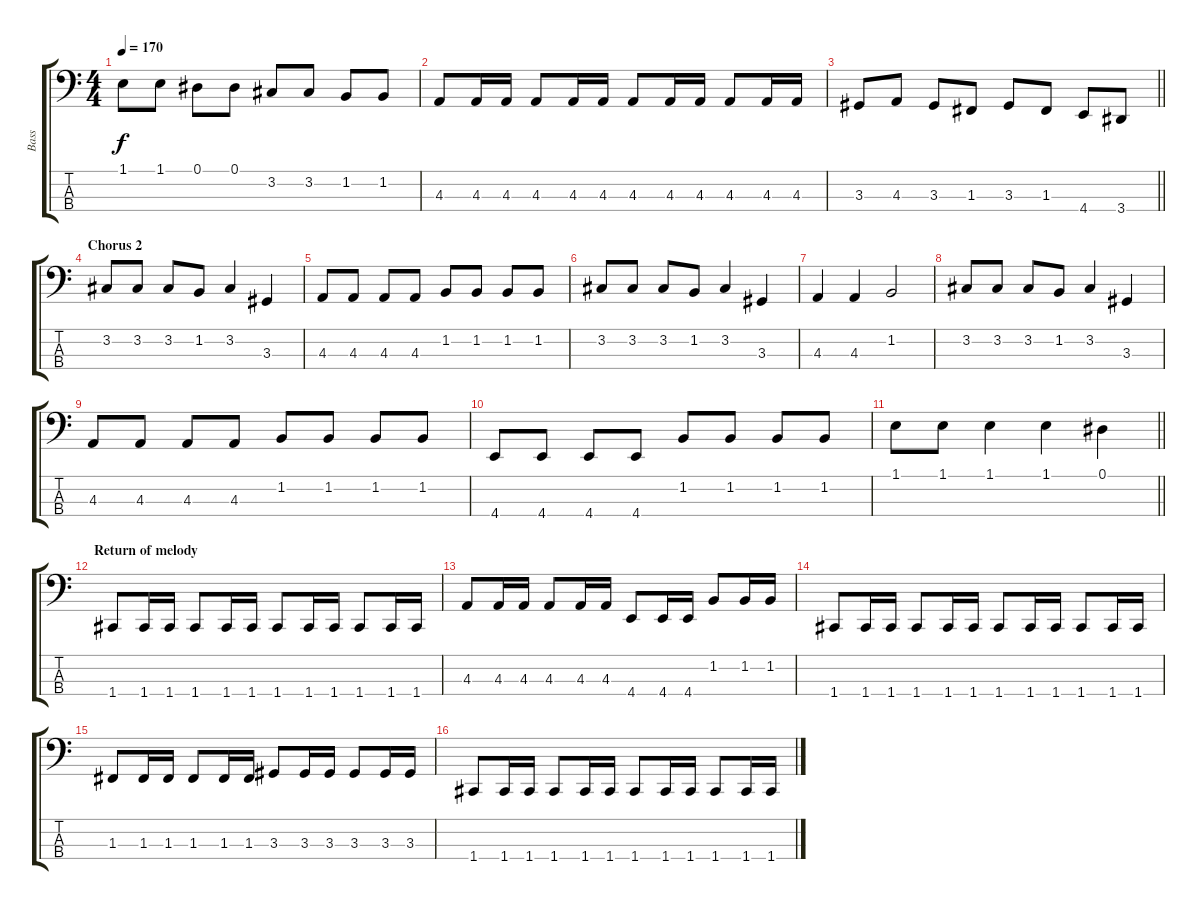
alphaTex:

\track ("Bass" "Bass") {instrument electricbasspick}
\staff {score tabs}
\tuning (Eb2 Bb1 F1 C1) {hide}
\ts (4 4)
\tempo 170
\clef f4
\ks c
1.1.8{dy f} 1.1.8 0.1.8 0.1.8 3.2.8 3.2.8 1.2.8 1.2.8 |
4.3.8 4.3.16 4.3.16 4.3.8 4.3.16 4.3.16 4.3.8 4.3.16 4.3.16 4.3.8 4.3.16 4.3.16 |
\barLineRight lightlight
3.3.8 4.3.8 3.3.8 1.3.8 3.3.8 1.3.8 4.4.8 3.4.8 |
\section ("" "Chorus 2")
3.2.8 3.2.8 3.2.8 1.2.8 3.2.4 3.3.4 |
4.3.8 4.3.8 4.3.8 4.3.8 1.2.8 1.2.8 1.2.8 1.2.8 |
3.2.8 3.2.8 3.2.8 1.2.8 3.2.4 3.3.4 |
4.3.4 4.3.4 1.2.2 |
3.2.8 3.2.8 3.2.8 1.2.8 3.2.4 3.3.4 |
4.3.8 4.3.8 4.3.8 4.3.8 1.2.8 1.2.8 1.2.8 1.2.8 |
4.4.8 4.4.8 4.4.8 4.4.8 1.2.8 1.2.8 1.2.8 1.2.8 |
\barLineRight lightlight
1.1.8 1.1.8 1.1.4 1.1.4 0.1.4 |
\section ("" "Return of melody")
1.4.8 1.4.16 1.4.16 1.4.8 1.4.16 1.4.16 1.4.8 1.4.16 1.4.16 1.4.8 1.4.16 1.4.16 |
4.3.8 4.3.16 4.3.16 4.3.8 4.3.16 4.3.16 4.4.8 4.4.16 4.4.16 1.2.8 1.2.16 1.2.16 |
1.4.8 1.4.16 1.4.16 1.4.8 1.4.16 1.4.16 1.4.8 1.4.16 1.4.16 1.4.8 1.4.16 1.4.16 |
1.3.8 1.3.16 1.3.16 1.3.8 1.3.16 1.3.16 3.3.8 3.3.16 3.3.16 3.3.8 3.3.16 3.3.16 |
1.4.8 1.4.16 1.4.16 1.4.8 1.4.16 1.4.16 1.4.8 1.4.16 1.4.16 1.4.8 1.4.16 1.4.16
